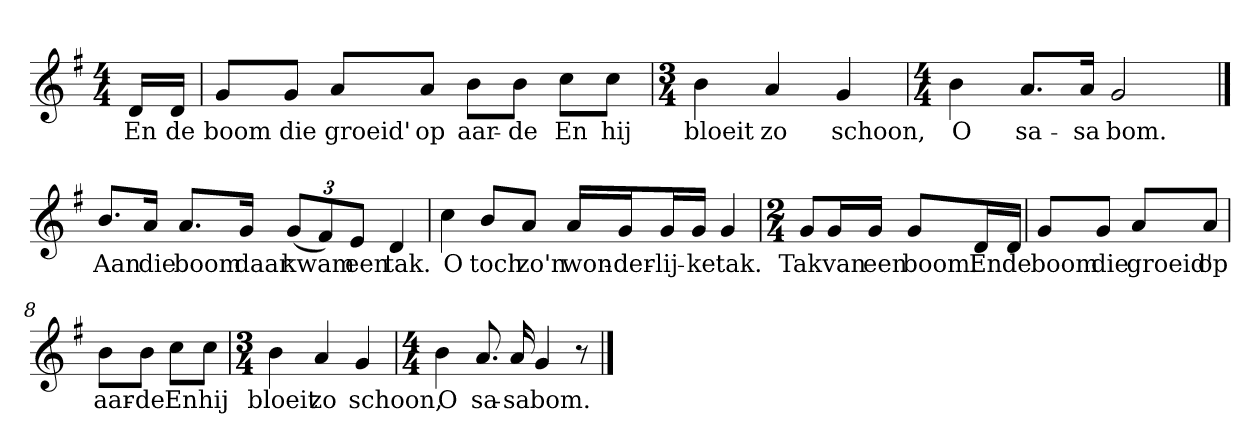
**kern	**text
*part1	*part1
*staff1	*staff1
*clefG2	*
*k[f#]	*
*G:	*
*M4/4	*
*MM120	*
=	=
16d/LL	En
16d/JJ	de
=1	=1
8g/L	boom
8g/J	die
8a/L	groeid'
8a/J	op
8b\L	aar-
8b\J	-de
8cc\L	En
8cc\J	hij
=2	=2
*M3/4	*
4b	bloeit
4a	zo
4g	schoon,
=3	=3
*M4/4	*
4b	O
8.a/L	sa-
16a/Jk	-sa
2g	bom.
==4	==4
8.b/L	Aan
16a/Jk	die
8.a/L	boom
16g/Jk	daar
(12g/L	kwam
12f#/)	.
12e/J	een
4d	tak.
=5	=5
4cc	O
8b/L	toch
8a/J	zo'n
16a/LL	won-
16g/J	-der-
16g/L	-lij-
16g/JJ	-ke
4g	tak.
=6	=6
*M2/4	*
8g/L	Tak
16g/L	van
16g/JJ	een
8g/L	boom.
16d/L	En
16d/JJ	de
=7	=7
8g/L	boom
8g/J	die
8a/L	groeid'
8a/J	op
=8	=8
8b\L	aar-
8b\J	-de
8cc\L	En
8cc\J	hij
=9	=9
*M3/4	*
4b	bloeit
4a	zo
4g	schoon,
=10	=10
*M4/4	*
4b	O
8.a	sa-
16a	-sa
4g	bom.
8r	.
==	==
*-	*-
